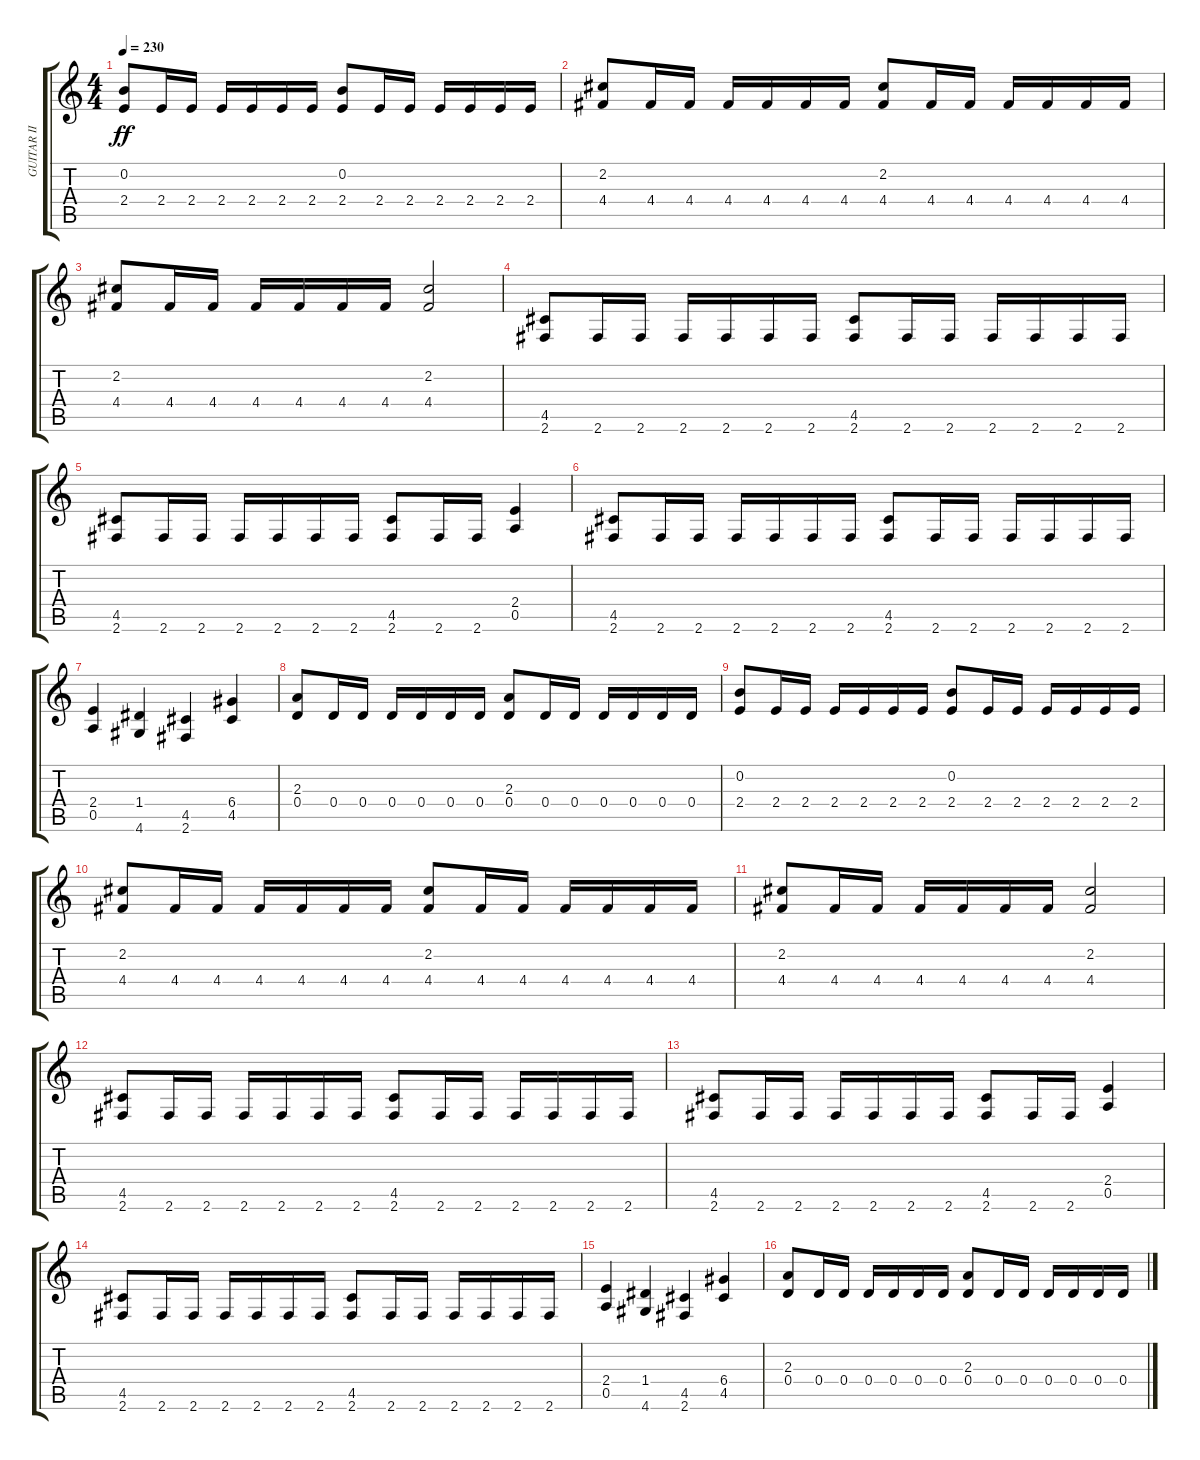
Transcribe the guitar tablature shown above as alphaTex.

\track ("GUITAR II" "GUITAR II") {instrument distortionguitar}
\staff {score tabs}
\tuning (E4 B3 G3 D3 A2 E2) {hide}
\ts (4 4)
\tempo 230
\clef g2
\ks c
(0.2 2.4).8{dy ff} 2.4.16 2.4.16 2.4.16 2.4.16 2.4.16 2.4.16 (0.2 2.4).8 2.4.16 2.4.16 2.4.16 2.4.16 2.4.16 2.4.16 |
(2.2 4.4).8 4.4.16 4.4.16 4.4.16 4.4.16 4.4.16 4.4.16 (2.2 4.4).8 4.4.16 4.4.16 4.4.16 4.4.16 4.4.16 4.4.16 |
(2.2 4.4).8 4.4.16 4.4.16 4.4.16 4.4.16 4.4.16 4.4.16 (2.2 4.4).2 |
(4.5 2.6).8 2.6.16 2.6.16 2.6.16 2.6.16 2.6.16 2.6.16 (4.5 2.6).8 2.6.16 2.6.16 2.6.16 2.6.16 2.6.16 2.6.16 |
(4.5 2.6).8 2.6.16 2.6.16 2.6.16 2.6.16 2.6.16 2.6.16 (4.5 2.6).8 2.6.16 2.6.16 (2.4 0.5).4 |
(4.5 2.6).8 2.6.16 2.6.16 2.6.16 2.6.16 2.6.16 2.6.16 (4.5 2.6).8 2.6.16 2.6.16 2.6.16 2.6.16 2.6.16 2.6.16 |
(2.4 0.5).4 (1.4 4.6).4 (4.5 2.6).4 (6.4 4.5).4 |
(2.3 0.4).8 0.4.16 0.4.16 0.4.16 0.4.16 0.4.16 0.4.16 (2.3 0.4).8 0.4.16 0.4.16 0.4.16 0.4.16 0.4.16 0.4.16 |
(0.2 2.4).8 2.4.16 2.4.16 2.4.16 2.4.16 2.4.16 2.4.16 (0.2 2.4).8 2.4.16 2.4.16 2.4.16 2.4.16 2.4.16 2.4.16 |
(2.2 4.4).8 4.4.16 4.4.16 4.4.16 4.4.16 4.4.16 4.4.16 (2.2 4.4).8 4.4.16 4.4.16 4.4.16 4.4.16 4.4.16 4.4.16 |
(2.2 4.4).8 4.4.16 4.4.16 4.4.16 4.4.16 4.4.16 4.4.16 (2.2 4.4).2 |
(4.5 2.6).8 2.6.16 2.6.16 2.6.16 2.6.16 2.6.16 2.6.16 (4.5 2.6).8 2.6.16 2.6.16 2.6.16 2.6.16 2.6.16 2.6.16 |
(4.5 2.6).8 2.6.16 2.6.16 2.6.16 2.6.16 2.6.16 2.6.16 (4.5 2.6).8 2.6.16 2.6.16 (2.4 0.5).4 |
(4.5 2.6).8 2.6.16 2.6.16 2.6.16 2.6.16 2.6.16 2.6.16 (4.5 2.6).8 2.6.16 2.6.16 2.6.16 2.6.16 2.6.16 2.6.16 |
(2.4 0.5).4 (1.4 4.6).4 (4.5 2.6).4 (6.4 4.5).4 |
(2.3 0.4).8 0.4.16 0.4.16 0.4.16 0.4.16 0.4.16 0.4.16 (2.3 0.4).8 0.4.16 0.4.16 0.4.16 0.4.16 0.4.16 0.4.16
